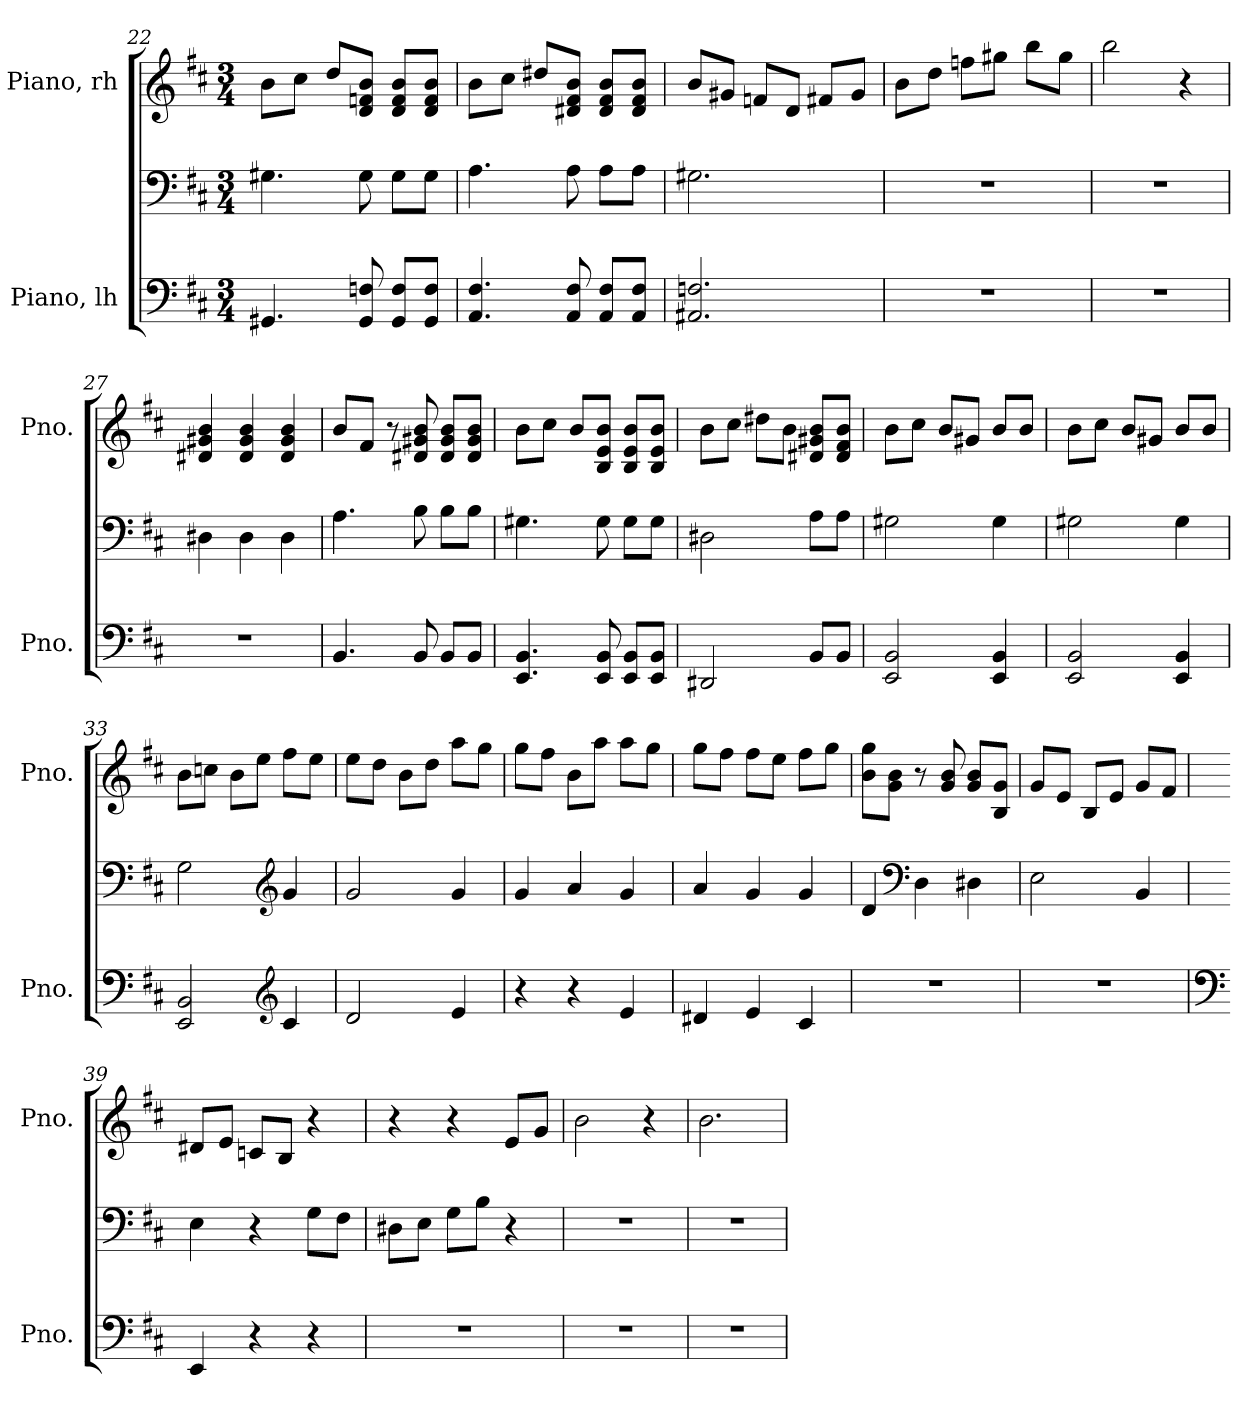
**kern	**kern	**kern
*part2	*part2	*part1
*staff3	*staff2	*staff1
*I"Piano, lh	*	*I"Piano, rh
*I'Pno.	*	*I'Pno.
*clefF4	*clefF4	*clefG2
*k[f#c#]	*k[f#c#]	*k[f#c#]
*M3/4	*M3/4	*M3/4
=22	=22	=22
4.GG#X/	4.G#X\	8b\L
.	.	8cc#\J
.	.	8dd/L
8GG#/ 8Fn/	8G#\	8d/ 8fn/ 8b/J
8GG#/ 8F/L	8G#\L	8d/ 8f/ 8b/L
8GG#/ 8F/J	8G#\J	8d/ 8f/ 8b/J
=23	=23	=23
4.AA/ 4.F#/	4.A\	8b\L
.	.	8cc#\J
.	.	8dd#X/L
8AA/ 8F#/	8A\	8d#X/ 8f#/ 8b/J
8AA/ 8F#/L	8A\L	8d#/ 8f#/ 8b/L
8AA/ 8F#/J	8A\J	8d#/ 8f#/ 8b/J
!!LO:LB:g=z
=24	=24	=24
2.AA#X/ 2.Fn/	2.G#X\	8b/L
.	.	8g#X/J
.	.	8fn/L
.	.	8d/J
.	.	8f#X/L
.	.	8g#/J
=25	=25	=25
2.r	2.r	8b\L
.	.	8dd\J
.	.	8ffn\L
.	.	8gg#X\J
.	.	8bb\L
.	.	8gg#\J
=26	=26	=26
2.r	2.r	2bb\
.	.	4r
=27	=27	=27
2.r	4D#X\	4d#X/ 4g#X/ 4b/
.	4D#\	4d#/ 4g#/ 4b/
.	4D#\	4d#/ 4g#/ 4b/
=28	=28	=28
4.BB/	4.A\	8b/L
.	.	8f#/J
.	.	8r
8BB/	8B\	8d#X/ 8g#X/ 8b/
8BB/L	8B\L	8d#/ 8g#/ 8b/L
8BB/J	8B\J	8d#/ 8g#/ 8b/J
!!LO:LB:g=z
=29	=29	=29
4.EE/ 4.BB/	4.G#X\	8b\L
.	.	8cc#\J
.	.	8b/L
8EE/ 8BB/	8G#\	8B/ 8e/ 8b/J
8EE/ 8BB/L	8G#\L	8B/ 8e/ 8b/L
8EE/ 8BB/J	8G#\J	8B/ 8e/ 8b/J
=30	=30	=30
2DD#X/	2D#X\	8b\L
.	.	8cc#\J
.	.	8dd#X\L
.	.	8b\J
8BB/L	8A\L	8d#X/ 8g#X/ 8b/L
8BB/J	8A\J	8d#/ 8f#/ 8b/J
=31	=31	=31
2EE/ 2BB/	2G#X\	8b\L
.	.	8cc#\J
.	.	8b/L
.	.	8g#X/J
4EE/ 4BB/	4G#\	8b/L
.	.	8b/J
=32	=32	=32
2EE/ 2BB/	2G#X\	8b\L
.	.	8cc#\J
.	.	8b/L
.	.	8g#X/J
4EE/ 4BB/	4G#\	8b/L
.	.	8b/J
=33	=33	=33
2EE/ 2BB/	2G\	8b\L
.	.	8ccn\J
.	.	8b\L
.	.	8ee\J
*clefG2	*clefG2	*
4c#/	4g/	8ff#\L
.	.	8ee\J
!!LO:LB:g=z
=34	=34	=34
2d/	2g/	8ee\L
.	.	8dd\J
.	.	8b\L
.	.	8dd\J
4e/	4g/	8aa\L
.	.	8gg\J
=35	=35	=35
4r	4g/	8gg\L
.	.	8ff#\J
4r	4a/	8b\L
.	.	8aa\J
4e/	4g/	8aa\L
.	.	8gg\J
=36	=36	=36
4d#X/	4a/	8gg\L
.	.	8ff#\J
4e/	4g/	8ff#\L
.	.	8ee\J
4c#/	4g/	8ff#\L
.	.	8gg\J
=37	=37	=37
2.r	4d/	8b\ 8gg\L
.	.	8g\ 8b\J
*	*clefF4	*
.	4D\	8r
.	.	8g/ 8b/
.	4D#X\	8g/ 8b/L
.	.	8B/ 8g/J
=38	=38	=38
2.r	2E\	8g/L
.	.	8e/J
.	.	8B/L
.	.	8e/J
.	4BB/	8g/L
.	.	8f#/J
!!LO:PB:g=z
=39	=39	=39
*clefF4	*	*
4EE/	4E\	8d#X/L
.	.	8e/J
4r	4r	8cn/L
.	.	8B/J
4r	8G\L	4r
.	8F#\J	.
=40	=40	=40
2.r	8D#X\L	4r
.	8E\J	.
.	8G\L	4r
.	8B\J	.
.	4r	8e/L
.	.	8g/J
=41	=41	=41
2.r	2.r	2b\
.	.	4r
=42	=42	=42
2.r	2.r	2.b\
=	=	=
*-	*-	*-
